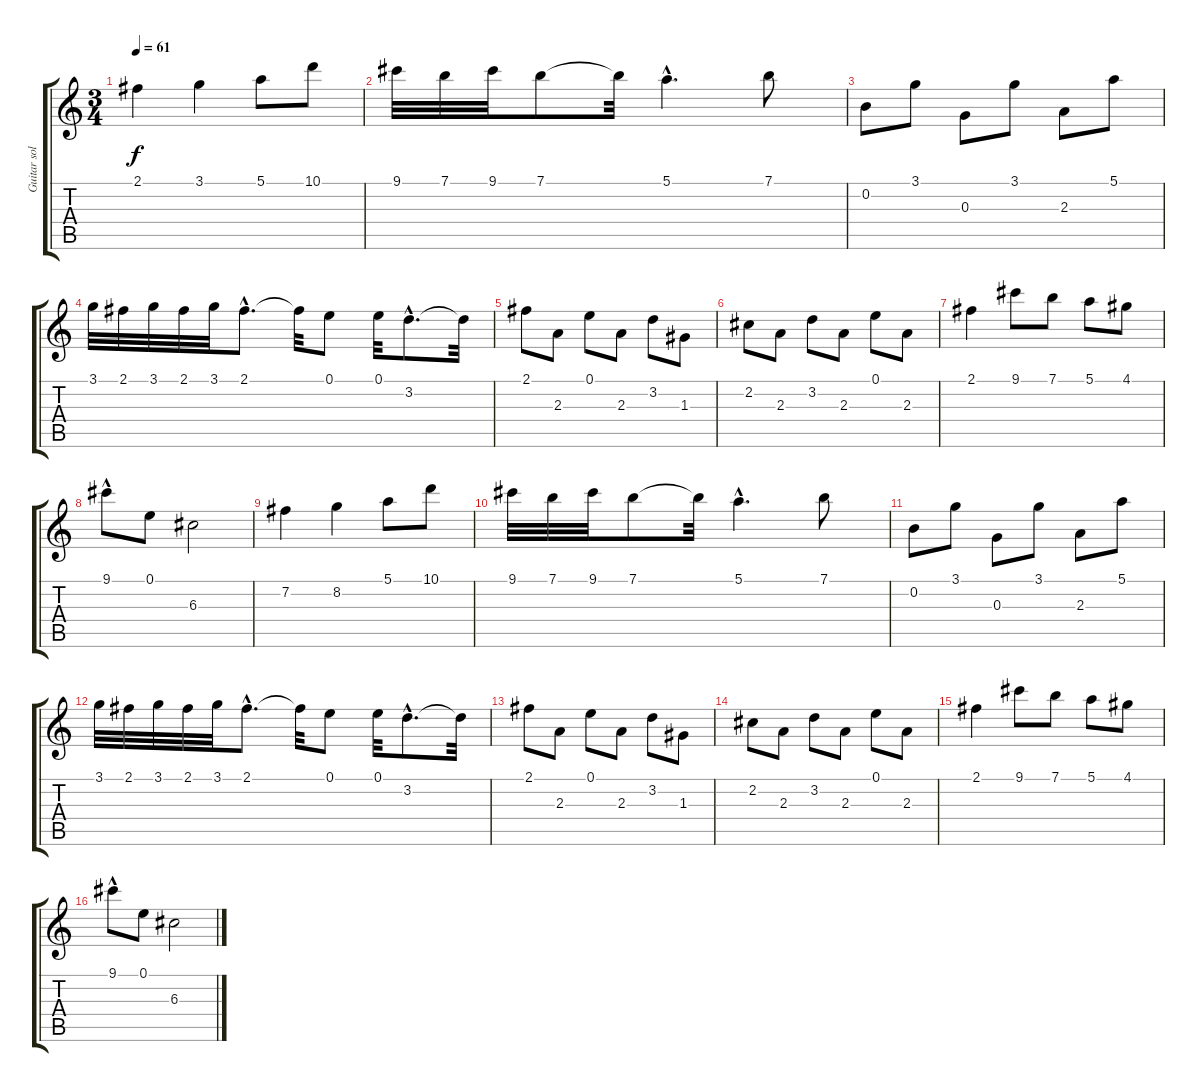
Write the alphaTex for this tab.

\track ("Guitar solo" "Guitar sol") {instrument acousticguitarnylon}
\staff {score tabs}
\tuning (E4 B3 G3 D3 A2 E2) {hide}
\ts (3 4)
\tempo 61
\clef g2
\ks c
2.1.4{dy f} 3.1.4 5.1.8 10.1.8 |
9.1.32 7.1.32 9.1.32 7.1.8 7.1{t}.32 5.1{hac}.4{d} 7.1.8 |
0.2.8 3.1.8 0.3.8 3.1.8 2.3.8 5.1.8 |
3.1.32 2.1.32 3.1.32 2.1.32 3.1.32 2.1{hac}.8{d} 2.1{t}.32 0.1.8 0.1.32 3.2{hac}.8{d} 3.2{t}.32 |
2.1.8 2.3.8 0.1.8 2.3.8 3.2.8 1.3.8 |
2.2.8 2.3.8 3.2.8 2.3.8 0.1.8 2.3.8 |
2.1.4 9.1.8 7.1.8 5.1.8 4.1.8 |
9.1{hac}.8 0.1.8 6.3.2 |
7.2.4 8.2.4 5.1.8 10.1.8 |
9.1.32 7.1.32 9.1.32 7.1.8 7.1{t}.32 5.1{hac}.4{d} 7.1.8 |
0.2.8 3.1.8 0.3.8 3.1.8 2.3.8 5.1.8 |
3.1.32 2.1.32 3.1.32 2.1.32 3.1.32 2.1{hac}.8{d} 2.1{t}.32 0.1.8 0.1.32 3.2{hac}.8{d} 3.2{t}.32 |
2.1.8 2.3.8 0.1.8 2.3.8 3.2.8 1.3.8 |
2.2.8 2.3.8 3.2.8 2.3.8 0.1.8 2.3.8 |
2.1.4 9.1.8 7.1.8 5.1.8 4.1.8 |
9.1{hac}.8 0.1.8 6.3.2
